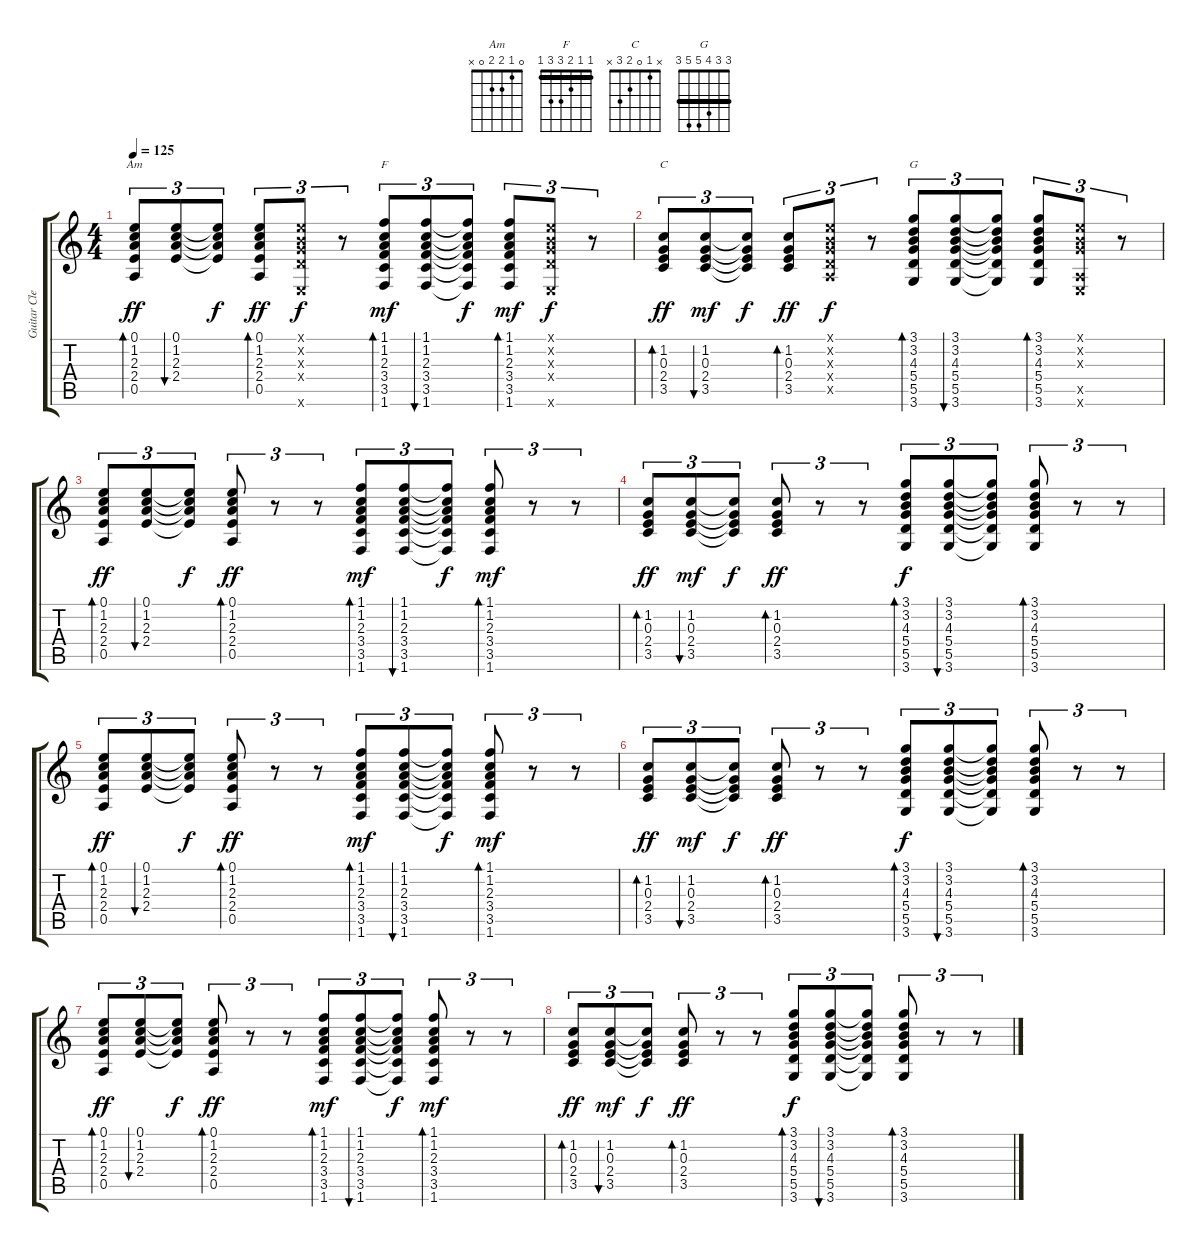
\track ("Guitar Clean + Small Chorus /reverb" "Guitar Cle") {instrument electricguitarclean}
\staff {score tabs}
\tuning (E4 B3 G3 D3 A2 E2) {hide}
\chord ("Am" 0 1 2 2 0 x)
\chord ("F" 1 1 2 3 3 1) {barre 1}
\chord ("C" x 1 0 2 3 x)
\chord ("G" 3 3 4 5 5 3) {barre 3}
\ts (4 4)
\tempo 125
\clef g2
\ks c
(0.1 1.2 2.3 2.4 0.5).8{tu (3 2) bd 30 ch "Am" dy ff instrument electricguitarclean} (0.1 1.2 2.3 2.4).8{tu (3 2) bu 30} (0.1{t} 1.2{t} 2.3{t} 2.4{t}).8{tu (3 2) dy f} (0.1 1.2 2.3 2.4 0.5).8{tu (3 2) bd 30 dy ff} (0.1{x} 0.2{x} 0.3{x} 0.4{x} 0.6{x}).8{tu (3 2) dy f} r.8{tu (3 2)} (1.1 1.2 2.3 3.4 3.5 1.6).8{tu (3 2) bd 30 ch "F" dy mf} (1.1 1.2 2.3 3.4 3.5 1.6).8{tu (3 2) bu 30} (1.1{t} 1.2{t} 2.3{t} 3.4{t} 3.5{t} 1.6{t}).8{tu (3 2) dy f} (1.1 1.2 2.3 3.4 3.5 1.6).8{tu (3 2) bd 30 dy mf} (0.1{x} 0.2{x} 0.3{x} 0.4{x} 0.6{x}).8{tu (3 2) dy f} r.8{tu (3 2)} |
(1.2 0.3 2.4 3.5).8{tu (3 2) bd 30 ch "C" dy ff} (1.2 0.3 2.4 3.5).8{tu (3 2) bu 30 dy mf} (1.2{t} 0.3{t} 2.4{t} 3.5{t}).8{tu (3 2) dy f} (1.2 0.3 2.4 3.5).8{tu (3 2) bd 30 dy ff} (0.1{x} 0.2{x} 0.3{x} 0.4{x} 0.5{x}).8{tu (3 2) dy f} r.8{tu (3 2)} (3.1 3.2 4.3 5.4 5.5 3.6).8{tu (3 2) bd 30 ch "G"} (3.1 3.2 4.3 5.4 5.5 3.6).8{tu (3 2) bu 30} (3.1{t} 3.2{t} 4.3{t} 5.4{t} 5.5{t} 3.6{t}).8{tu (3 2)} (3.1 3.2 4.3 5.4 5.5 3.6).8{tu (3 2) bd 30} (0.1{x} 0.2{x} 0.3{x} 0.5{x} 0.6{x}).8{tu (3 2)} r.8{tu (3 2)} |
(0.1 1.2 2.3 2.4 0.5).8{tu (3 2) bd 30 dy ff} (0.1 1.2 2.3 2.4).8{tu (3 2) bu 30} (0.1{t} 1.2{t} 2.3{t} 2.4{t}).8{tu (3 2) dy f} (0.1 1.2 2.3 2.4 0.5).8{tu (3 2) bd 30 dy ff} r.8{tu (3 2)} r.8{tu (3 2)} (1.1 1.2 2.3 3.4 3.5 1.6).8{tu (3 2) bd 30 dy mf} (1.1 1.2 2.3 3.4 3.5 1.6).8{tu (3 2) bu 30} (1.1{t} 1.2{t} 2.3{t} 3.4{t} 3.5{t} 1.6{t}).8{tu (3 2) dy f} (1.1 1.2 2.3 3.4 3.5 1.6).8{tu (3 2) bd 30 dy mf} r.8{tu (3 2)} r.8{tu (3 2)} |
(1.2 0.3 2.4 3.5).8{tu (3 2) bd 30 dy ff} (1.2 0.3 2.4 3.5).8{tu (3 2) bu 30 dy mf} (1.2{t} 0.3{t} 2.4{t} 3.5{t}).8{tu (3 2) dy f} (1.2 0.3 2.4 3.5).8{tu (3 2) bd 30 dy ff} r.8{tu (3 2)} r.8{tu (3 2)} (3.1 3.2 4.3 5.4 5.5 3.6).8{tu (3 2) bd 30 dy f} (3.1 3.2 4.3 5.4 5.5 3.6).8{tu (3 2) bu 30} (3.1{t} 3.2{t} 4.3{t} 5.4{t} 5.5{t} 3.6{t}).8{tu (3 2)} (3.1 3.2 4.3 5.4 5.5 3.6).8{tu (3 2) bd 30} r.8{tu (3 2)} r.8{tu (3 2)} |
(0.1 1.2 2.3 2.4 0.5).8{tu (3 2) bd 30 dy ff} (0.1 1.2 2.3 2.4).8{tu (3 2) bu 30} (0.1{t} 1.2{t} 2.3{t} 2.4{t}).8{tu (3 2) dy f} (0.1 1.2 2.3 2.4 0.5).8{tu (3 2) bd 30 dy ff} r.8{tu (3 2)} r.8{tu (3 2)} (1.1 1.2 2.3 3.4 3.5 1.6).8{tu (3 2) bd 30 dy mf} (1.1 1.2 2.3 3.4 3.5 1.6).8{tu (3 2) bu 30} (1.1{t} 1.2{t} 2.3{t} 3.4{t} 3.5{t} 1.6{t}).8{tu (3 2) dy f} (1.1 1.2 2.3 3.4 3.5 1.6).8{tu (3 2) bd 30 dy mf} r.8{tu (3 2)} r.8{tu (3 2)} |
(1.2 0.3 2.4 3.5).8{tu (3 2) bd 30 dy ff} (1.2 0.3 2.4 3.5).8{tu (3 2) bu 30 dy mf} (1.2{t} 0.3{t} 2.4{t} 3.5{t}).8{tu (3 2) dy f} (1.2 0.3 2.4 3.5).8{tu (3 2) bd 30 dy ff} r.8{tu (3 2)} r.8{tu (3 2)} (3.1 3.2 4.3 5.4 5.5 3.6).8{tu (3 2) bd 30 dy f} (3.1 3.2 4.3 5.4 5.5 3.6).8{tu (3 2) bu 30} (3.1{t} 3.2{t} 4.3{t} 5.4{t} 5.5{t} 3.6{t}).8{tu (3 2)} (3.1 3.2 4.3 5.4 5.5 3.6).8{tu (3 2) bd 30} r.8{tu (3 2)} r.8{tu (3 2)} |
(0.1 1.2 2.3 2.4 0.5).8{tu (3 2) bd 30 dy ff} (0.1 1.2 2.3 2.4).8{tu (3 2) bu 30} (0.1{t} 1.2{t} 2.3{t} 2.4{t}).8{tu (3 2) dy f} (0.1 1.2 2.3 2.4 0.5).8{tu (3 2) bd 30 dy ff} r.8{tu (3 2)} r.8{tu (3 2)} (1.1 1.2 2.3 3.4 3.5 1.6).8{tu (3 2) bd 30 dy mf} (1.1 1.2 2.3 3.4 3.5 1.6).8{tu (3 2) bu 30} (1.1{t} 1.2{t} 2.3{t} 3.4{t} 3.5{t} 1.6{t}).8{tu (3 2) dy f} (1.1 1.2 2.3 3.4 3.5 1.6).8{tu (3 2) bd 30 dy mf} r.8{tu (3 2)} r.8{tu (3 2)} |
(1.2 0.3 2.4 3.5).8{tu (3 2) bd 30 dy ff} (1.2 0.3 2.4 3.5).8{tu (3 2) bu 30 dy mf} (1.2{t} 0.3{t} 2.4{t} 3.5{t}).8{tu (3 2) dy f} (1.2 0.3 2.4 3.5).8{tu (3 2) bd 30 dy ff} r.8{tu (3 2)} r.8{tu (3 2)} (3.1 3.2 4.3 5.4 5.5 3.6).8{tu (3 2) bd 30 dy f} (3.1 3.2 4.3 5.4 5.5 3.6).8{tu (3 2) bu 30} (3.1{t} 3.2{t} 4.3{t} 5.4{t} 5.5{t} 3.6{t}).8{tu (3 2)} (3.1 3.2 4.3 5.4 5.5 3.6).8{tu (3 2) bd 30} r.8{tu (3 2)} r.8{tu (3 2)}
